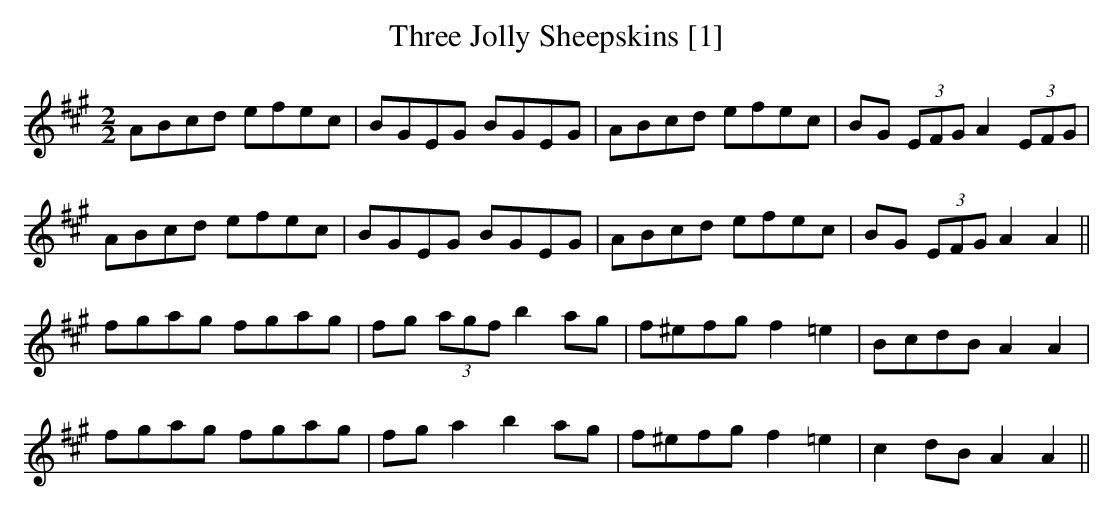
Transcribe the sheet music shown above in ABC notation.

X:1
T:Three Jolly Sheepskins [1]
L:1/8
M:2/2
K:A
ABcd efec|BGEG BGEG|ABcd efec|BG (3EFG A2 (3EFG|
ABcd efec|BGEG BGEG|ABcd efec|BG (3EFG A2A2||
fgag fgag|fg (3agf b2 ag|f^efg f2 =e2|BcdB A2A2|
fgag fgag|fg a2b2 ag|f^efg f2 =e2|c2 dB A2A2||
